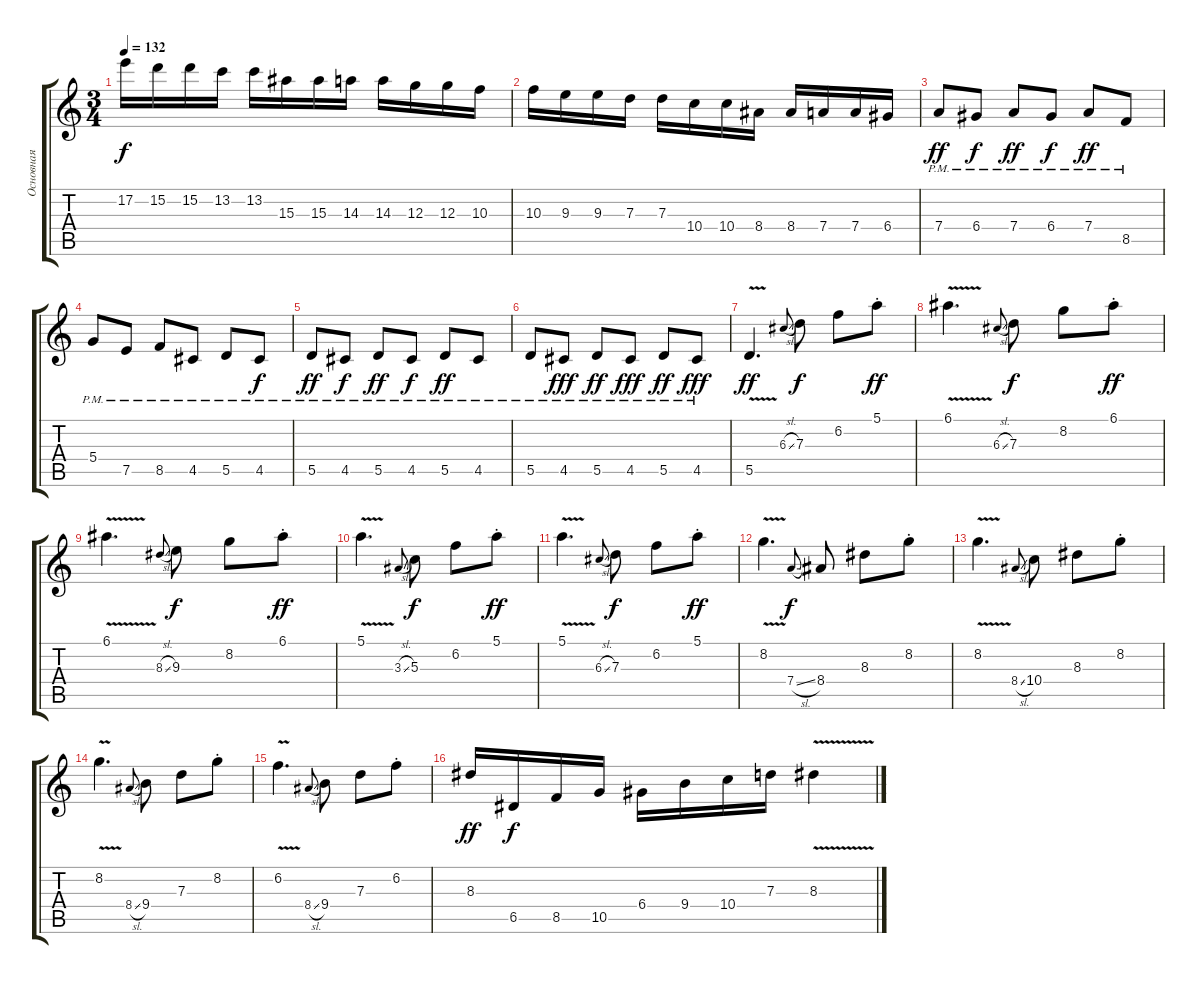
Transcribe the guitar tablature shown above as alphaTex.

\track ("Основная" "Основная") {instrument acousticguitarsteel}
\staff {score tabs}
\tuning (E4 B3 G3 D3 A2 E2) {hide}
\ts (3 4)
\tempo 132
\clef g2
\ks c
17.2.16{dy f} 15.2.16 15.2.16 13.2.16 13.2.16 15.3.16 15.3.16 14.3.16 14.3.16 12.3.16 12.3.16 10.3.16 |
10.3.16 9.3.16 9.3.16 7.3.16 7.3.16 10.4.16 10.4.16 8.4.16 8.4.16 7.4.16 7.4.16 6.4.16 |
7.4{pm}.8{dy ff} 6.4{pm}.8{dy f} 7.4{pm}.8{dy ff} 6.4{pm}.8{dy f} 7.4{pm}.8{dy ff} 8.5{pm}.8 |
5.4{pm}.8 7.5{pm}.8 8.5{pm}.8 4.5{pm}.8 5.5{pm}.8 4.5{pm}.8{dy f} |
5.5{pm}.8{dy ff} 4.5{pm}.8{dy f} 5.5{pm}.8{dy ff} 4.5{pm}.8{dy f} 5.5{pm}.8{dy ff} 4.5{pm}.8 |
5.5{pm}.8 4.5{pm}.8{dy fff} 5.5{pm}.8{dy ff} 4.5{pm}.8{dy fff} 5.5{pm}.8{dy ff} 4.5{pm}.8{dy fff} |
5.5{v}.4{d dy ff} 6.3{sl}.8{gr onbeat} 7.3.8{dy f} 6.2.8 5.1{st}.8{dy ff} |
6.1{v}.4{d} 6.3{sl}.8{gr onbeat} 7.3.8{dy f} 8.2.8 6.1{st}.8{dy ff} |
6.1{v}.4{d} 8.3{sl}.8{gr onbeat} 9.3.8{dy f} 8.2.8 6.1{st}.8{dy ff} |
5.1{v}.4{d} 3.3{sl}.8{gr onbeat} 5.3.8{dy f} 6.2.8 5.1{st}.8{dy ff} |
5.1{v}.4{d} 6.3{sl}.8{gr onbeat} 7.3.8{dy f} 6.2.8 5.1{st}.8{dy ff} |
8.2{v}.4{d} 7.4{sl}.8{gr onbeat dy f} 8.4.8 8.3.8 8.2{st}.8 |
8.2{v}.4{d} 8.4{sl}.8{gr onbeat} 10.4.8 8.3.8 8.2{st}.8 |
8.2{v}.4{d} 8.4{sl}.8{gr onbeat} 9.4.8 7.3.8 8.2{st}.8 |
6.2{v}.4{d} 8.4{sl}.8{gr onbeat} 9.4.8 7.3.8 6.2{st}.8 |
8.3.16{dy ff} 6.5.16{dy f} 8.5.16 10.5.16 6.4.16 9.4.16 10.4.16 7.3.16 8.3{v}.4
